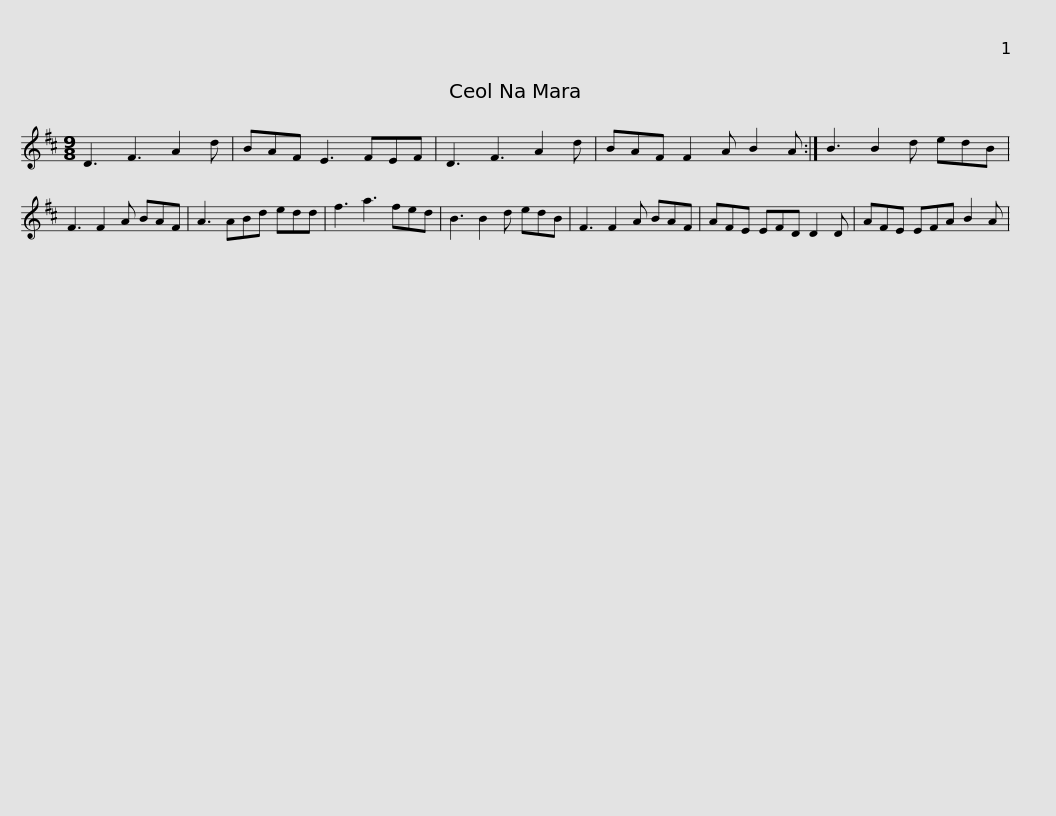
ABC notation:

X:1
L:1/8
M:9/8
I:linebreak $
K:D
V:1 treble
V:1
 D3 F3 A2 d | BAF E3 FEF | D3 F3 A2 d | BAF F2 A B2 A :| B3 B2 d edB | %5
 F3 F2 A BAF |$ A3 ABd edd | f3 a3 fed | B3 B2 d edB | F3 F2 A BAF | %10
 AFE EFD D2 D | AFE EFA B2 A | %12
